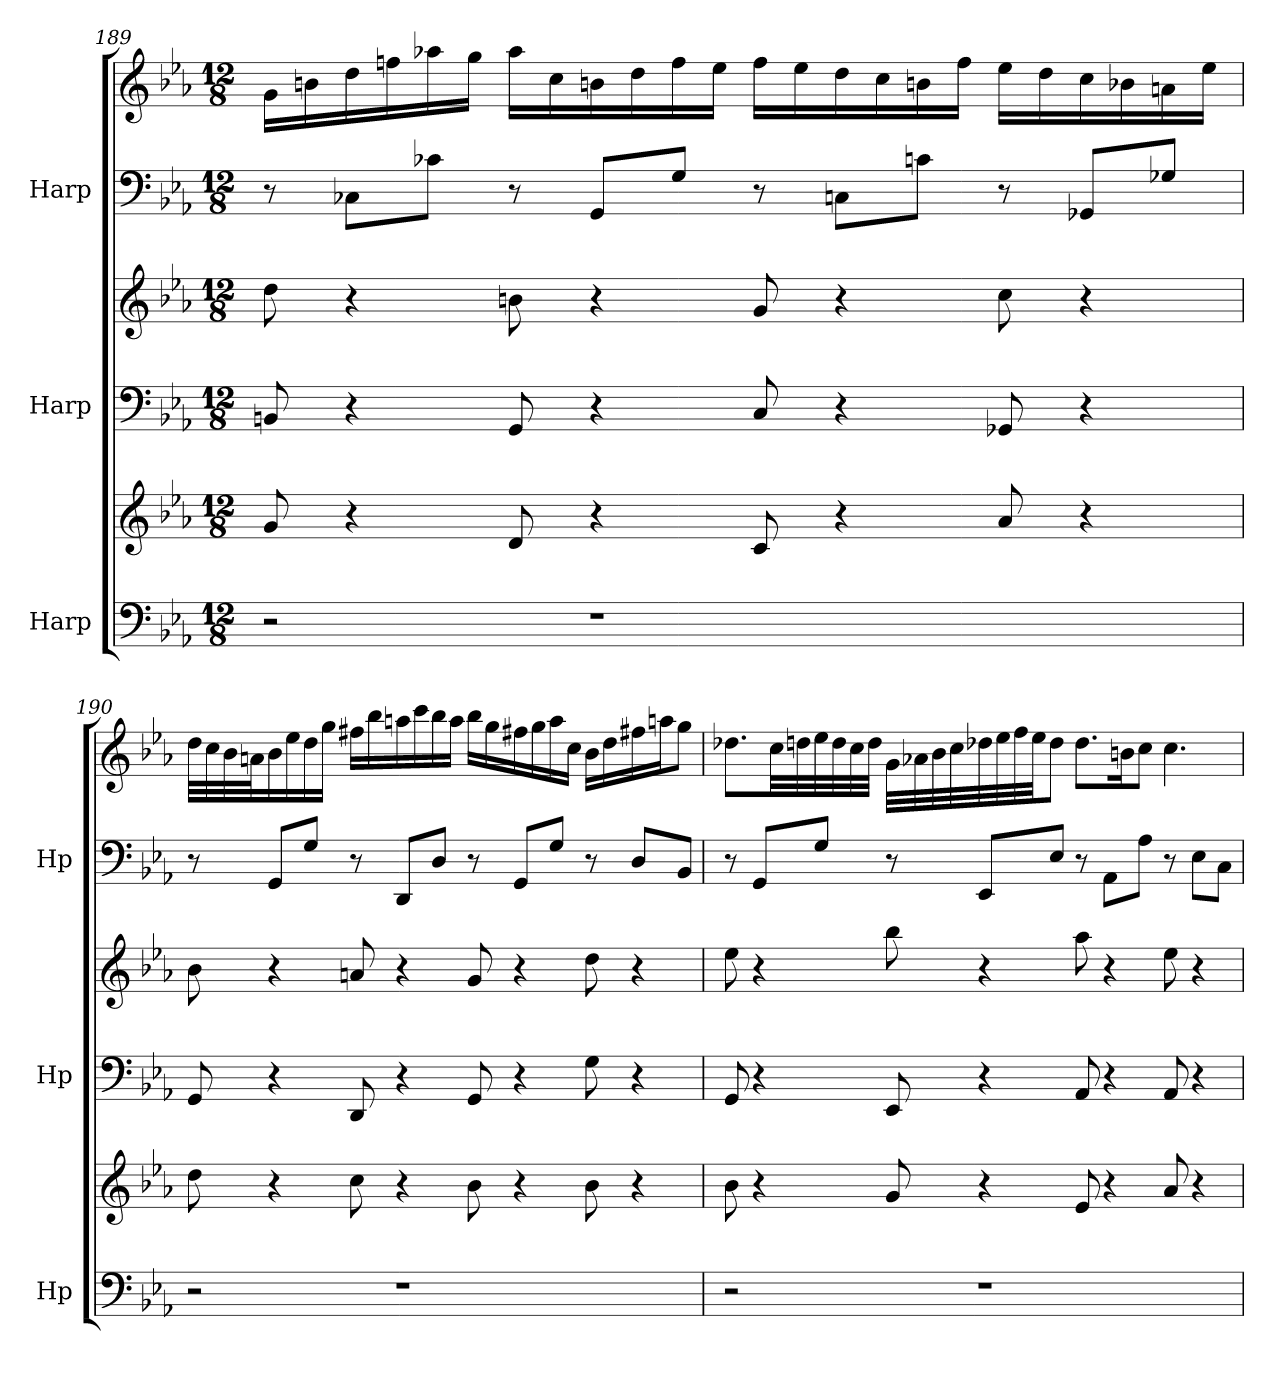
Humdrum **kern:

**kern	**kern	**kern	**kern	**kern	**kern
*part3	*part3	*part2	*part2	*part1	*part1
*staff6	*staff5	*staff4	*staff3	*staff2	*staff1
*I"Harp	*	*I"Harp	*	*I"Harp	*
*I'Hp	*	*I'Hp	*	*I'Hp	*
!!LO:PB:g=z
*clefF4	*clefG2	*clefF4	*clefG2	*clefF4	*clefG2
*k[b-e-a-]	*k[b-e-a-]	*k[b-e-a-]	*k[b-e-a-]	*k[b-e-a-]	*k[b-e-a-]
*M12/8	*M12/8	*M12/8	*M12/8	*M12/8	*M12/8
=189	=189	=189	=189	=189	=189
2r	8g/	8BBn/	8dd\	8r	16g\LL
.	.	.	.	.	16bn\
.	4r	4r	4r	8C-X\L	16dd\
.	.	.	.	.	16ffn\
.	.	.	.	8c-X\J	16aa-X\
.	.	.	.	.	16gg\JJ
.	8d/	8GG/	8bn\	8r	16aa-\LL
.	.	.	.	.	16cc\
1r	4r	4r	4r	8GG/L	16bn\
.	.	.	.	.	16dd\
.	.	.	.	8G/J	16ff\
.	.	.	.	.	16ee-\JJ
.	8c/	8C/	8g/	8r	16ff\LL
.	.	.	.	.	16ee-\
.	4r	4r	4r	8Cn\L	16dd\
.	.	.	.	.	16cc\
.	.	.	.	8cn\J	16bn\
.	.	.	.	.	16ff\JJ
.	8a-/	8GG-X/	8cc\	8r	16ee-\LL
.	.	.	.	.	16dd\
.	4r	4r	4r	8GG-X/L	16cc\
.	.	.	.	.	16b-X\
.	.	.	.	8G-X/J	16an\
.	.	.	.	.	16ee-\JJ
!!LO:LB:g=z
=190	=190	=190	=190	=190	=190
2r	8dd\	8GG/	8b-\	8r	32dd\LLL
.	.	.	.	.	32cc\
.	.	.	.	.	32b-\
.	.	.	.	.	32an\J
.	4r	4r	4r	8GG/L	16b-\
.	.	.	.	.	16ee-\
.	.	.	.	8G/J	16dd\
.	.	.	.	.	16gg\JJ
.	8cc\	8DD/	8an/	8r	16ff#X\LL
.	.	.	.	.	16bb-\
1r	4r	4r	4r	8DD/L	16aan\
.	.	.	.	.	16ccc\
.	.	.	.	8D/J	16bb-\
.	.	.	.	.	16aa\JJ
.	8b-\	8GG/	8g/	8r	16bb-\LL
.	.	.	.	.	16gg\
.	4r	4r	4r	8GG/L	16ff#X\
.	.	.	.	.	16gg\
.	.	.	.	8G/J	16aa\
.	.	.	.	.	16cc\JJ
.	8b-\	8G\	8dd\	8r	16b-\LL
.	.	.	.	.	16dd\
.	4r	4r	4r	8D/L	16ff#X\
.	.	.	.	.	16aan\J
.	.	.	.	8BB-/J	8gg\J
!!LO:PB:g=z
=191	=191	=191	=191	=191	=191
2r	8b-\	8GG/	8ee-\	8r	8.dd-X\L
.	4r	4r	4r	8GG/L	.
.	.	.	.	.	32cc\LL
.	.	.	.	.	32ddn\
.	.	.	.	8G/J	32ee-\
.	.	.	.	.	32dd\
.	.	.	.	.	32cc\
.	.	.	.	.	32dd\JJJ
.	8g/	8EE-/	8bb-\	8r	32g\LLL
.	.	.	.	.	32a-X\
.	.	.	.	.	32b-\
.	.	.	.	.	32cc\
1r	4r	4r	4r	8EE-/L	32dd-X\
.	.	.	.	.	32ee-\
.	.	.	.	.	32ff\
.	.	.	.	.	32ee-\JJ
.	.	.	.	8E-/J	8dd-\J
.	8e-/	8AA-/	8aa-\	8r	8.dd-\L
.	4r	4r	4r	8AA-\L	.
.	.	.	.	.	16bn\K
.	.	.	.	8A-\J	8cc\J
.	8a-/	8AA-/	8ee-\	8r	4.cc\
.	4r	4r	4r	8E-\L	.
.	.	.	.	8C\J	.
=	=	=	=	=	=
*-	*-	*-	*-	*-	*-
